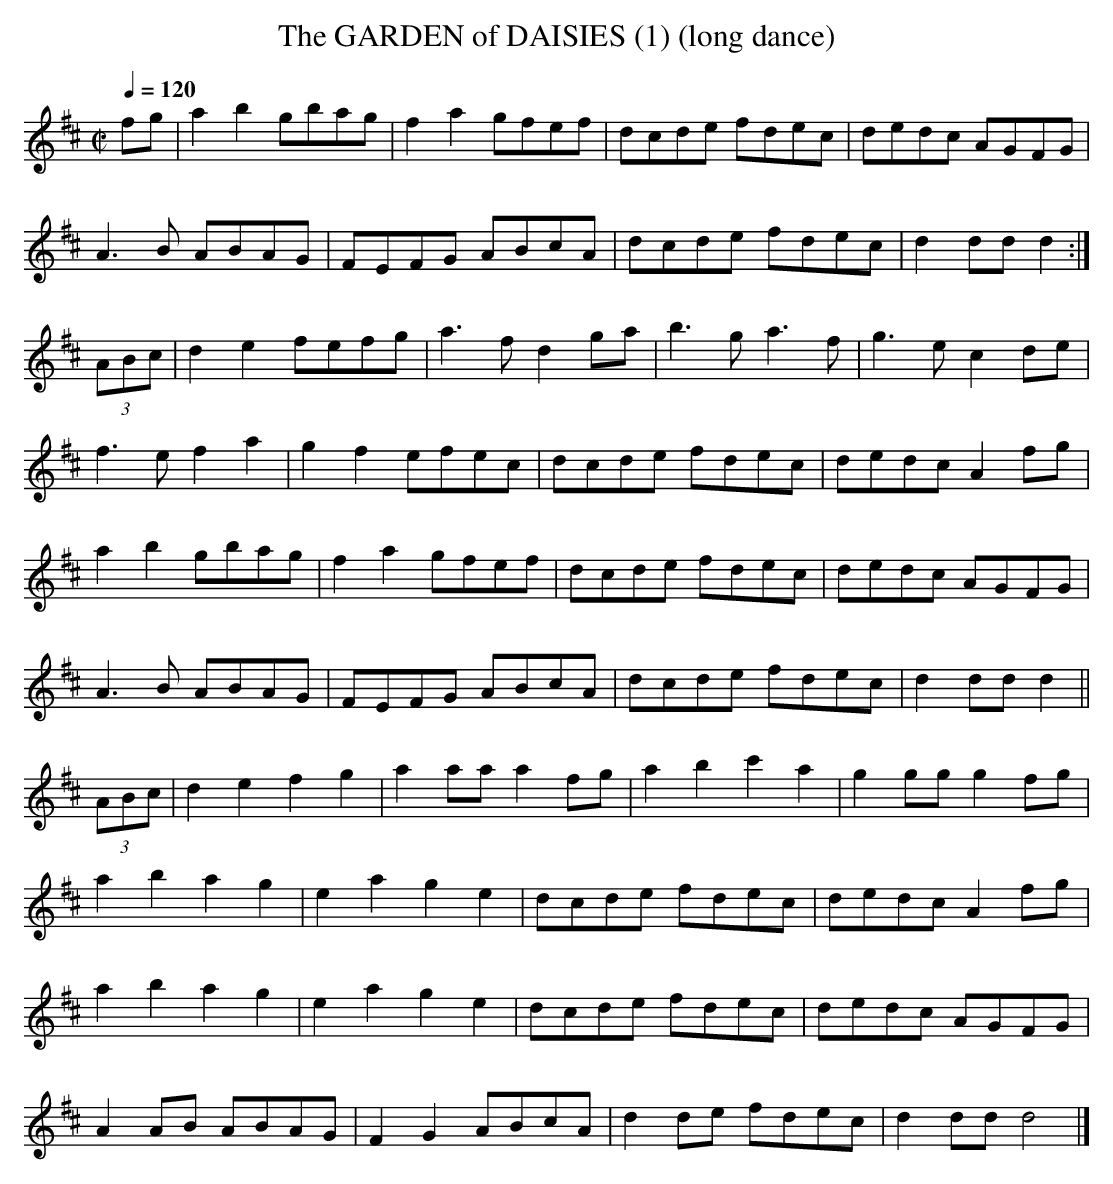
X:1
T:GARDEN of DAISIES (1) (long dance), The
Q:1/4=120
M:C|
L:1/8
K:D
fg|a2b2 gbag|f2a2 gfef|dcde fdec|dedc AGFG|
A3B ABAG|FEFG ABcA|dcde fdec|d2dd d2:|
(3ABc|d2e2 fefg|a3f d2ga|b3g a3f|g3e c2de|
f3e f2a2|g2f2 efec|dcde fdec|dedc A2fg|
a2b2 gbag|f2a2 gfef|dcde fdec|dedc AGFG|
A3B ABAG|FEFG ABcA|dcde fdec|d2dd d2||
(3ABc|d2e2 f2g2|a2aa a2fg|a2b2 c'2a2|g2gg g2fg|
a2b2 a2g2|e2a2 g2e2|dcde fdec|dedc A2fg|
a2b2 a2g2|e2a2 g2e2|dcde fdec|dedc AGFG|
A2AB ABAG|F2G2 ABcA|d2de fdec|d2dd d4|]
